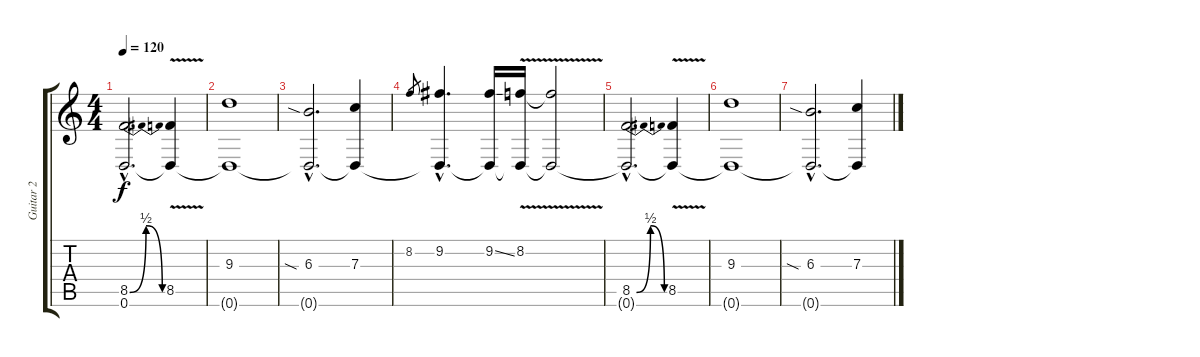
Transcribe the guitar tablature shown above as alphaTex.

\track ("Guitar 2" "Guitar 2") {instrument distortionguitar}
\staff {score tabs}
\tuning (E4 A3 F3 D3 A2 D2) {hide}
\ts (4 4)
\tempo 120
\clef g2
\ks c
(8.5{be (bendrelease 0 0 2 2 30 2 60 0) hac} 0.6{hac t}).2{d dy f} (8.5{v} 0.6{t}).4 |
(9.3 0.6{t}).1 |
(6.3{sia hac} 0.6{hac t}).2{d} (7.3 0.6{t}).4 |
8.2.8{gr} (9.2{hac} 0.6{hac t}).4{d} (9.2{ss} 0.6{t}).16 (8.2{v} 0.6{t}).16 (8.2{t} 0.6{t}).2 |
(8.5{be (bendrelease 0 0 2 2 30 2 60 0) hac} 0.6{hac t}).2{d} (8.5{v} 0.6{t}).4 |
(9.3 0.6{t}).1 |
(6.3{sia hac} 0.6{hac t}).2{d} (7.3 0.6{t}).4
